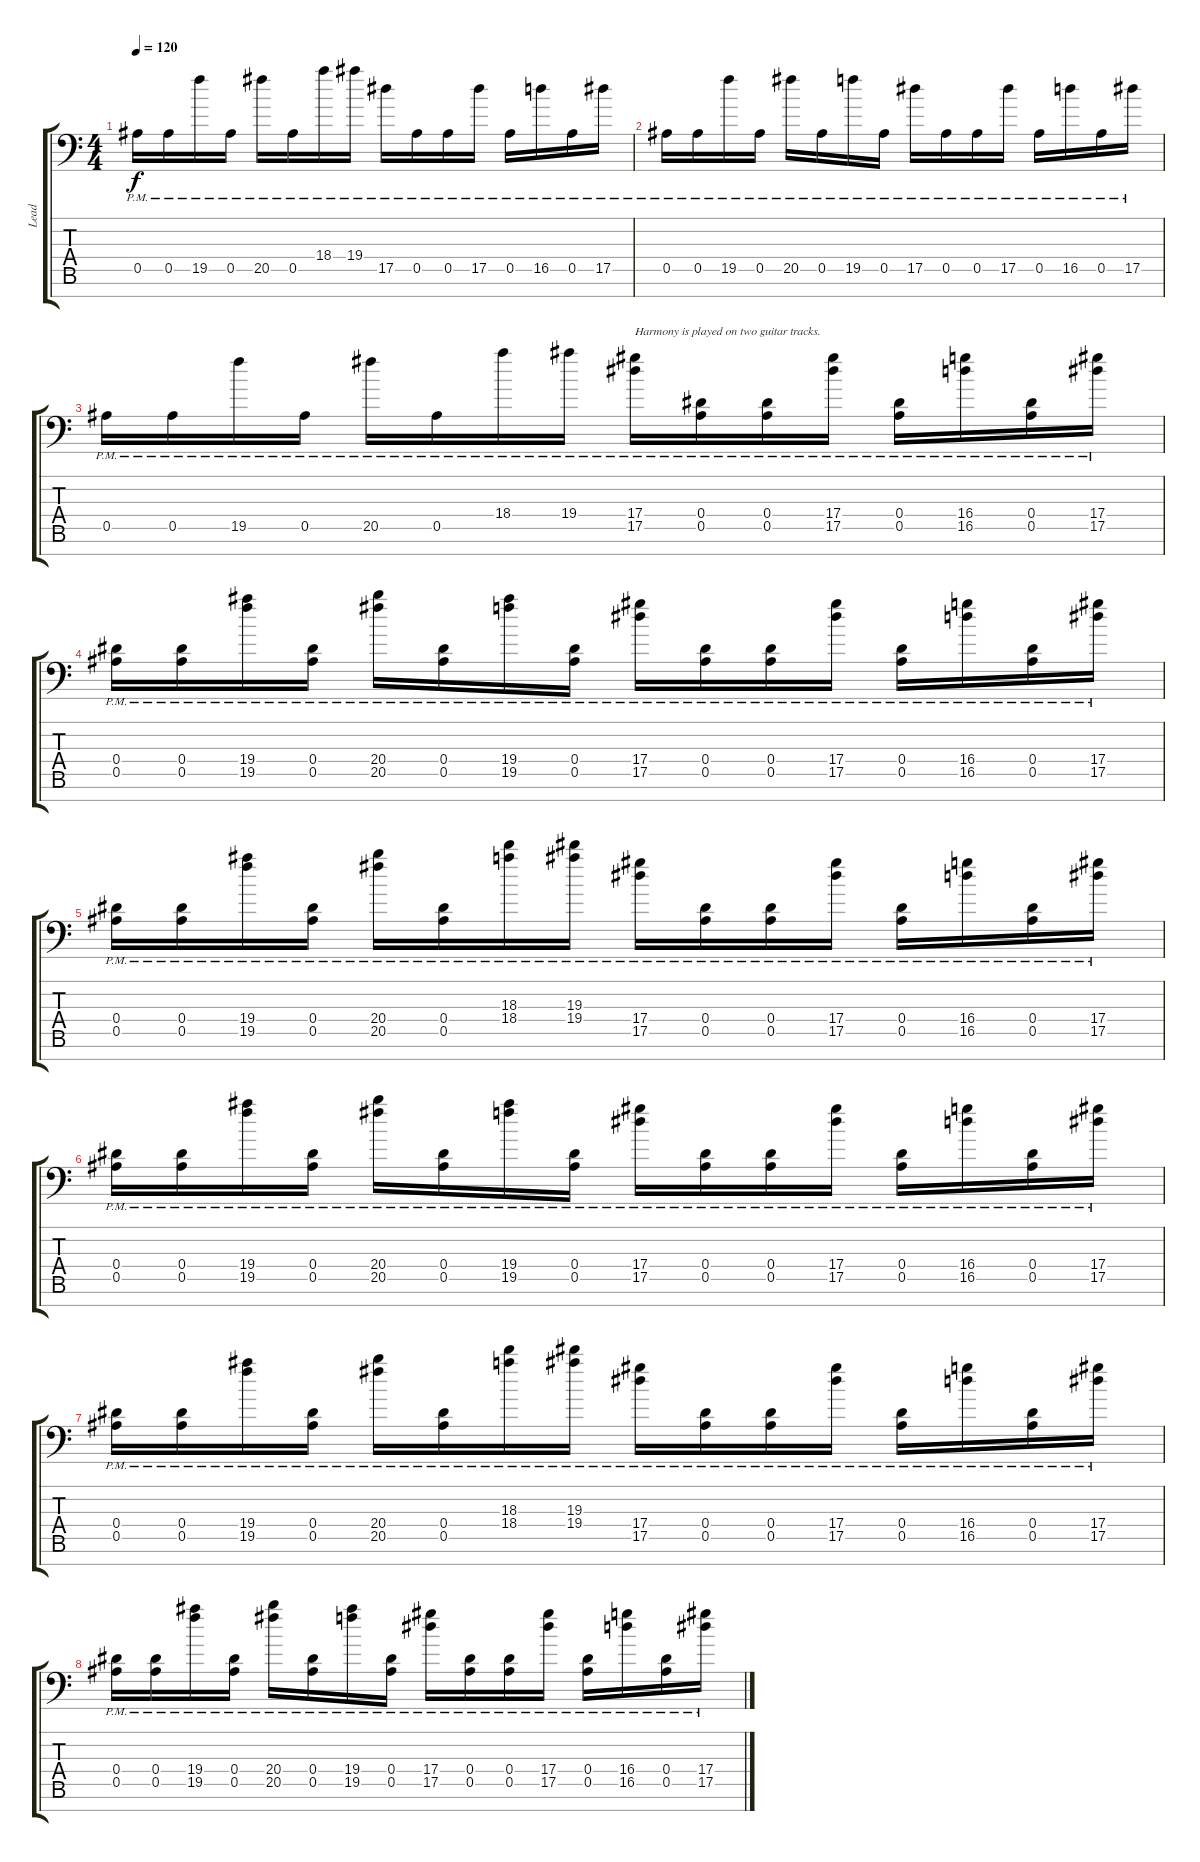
\track ("Lead" "Lead") {instrument overdrivenguitar}
\staff {score tabs}
\tuning (F4 C4 Ab3 Eb3 Bb2 F2 Bb1) {hide}
\ts (4 4)
\tempo 120
\clef f4
\ks c
0.5{pm}.16{dy f} 0.5{pm}.16 19.5{pm}.16 0.5{pm}.16 20.5{pm}.16 0.5{pm}.16 18.4{pm}.16 19.4{pm}.16 17.5{pm}.16 0.5{pm}.16 0.5{pm}.16 17.5{pm}.16 0.5{pm}.16 16.5{pm}.16 0.5{pm}.16 17.5{pm}.16 |
0.5{pm}.16 0.5{pm}.16 19.5{pm}.16 0.5{pm}.16 20.5{pm}.16 0.5{pm}.16 19.5{pm}.16 0.5{pm}.16 17.5{pm}.16 0.5{pm}.16 0.5{pm}.16 17.5{pm}.16 0.5{pm}.16 16.5{pm}.16 0.5{pm}.16 17.5{pm}.16 |
0.5{pm}.16 0.5{pm}.16 19.5{pm}.16 0.5{pm}.16 20.5{pm}.16 0.5{pm}.16 18.4{pm}.16 19.4{pm}.16 (17.4{pm} 17.5{pm}).16{txt "Harmony is played on two guitar tracks."} (0.4{pm} 0.5{pm}).16 (0.4{pm} 0.5{pm}).16 (17.4{pm} 17.5{pm}).16 (0.4{pm} 0.5{pm}).16 (16.4{pm} 16.5{pm}).16 (0.4{pm} 0.5{pm}).16 (17.4{pm} 17.5{pm}).16 |
(0.4{pm} 0.5{pm}).16 (0.4{pm} 0.5{pm}).16 (19.4{pm} 19.5{pm}).16 (0.4{pm} 0.5{pm}).16 (20.4{pm} 20.5{pm}).16 (0.4{pm} 0.5{pm}).16 (19.4{pm} 19.5{pm}).16 (0.4{pm} 0.5{pm}).16 (17.4{pm} 17.5{pm}).16 (0.4{pm} 0.5{pm}).16 (0.4{pm} 0.5{pm}).16 (17.4{pm} 17.5{pm}).16 (0.4{pm} 0.5{pm}).16 (16.4{pm} 16.5{pm}).16 (0.4{pm} 0.5{pm}).16 (17.4{pm} 17.5{pm}).16 |
(0.4{pm} 0.5{pm}).16 (0.4{pm} 0.5{pm}).16 (19.4{pm} 19.5{pm}).16 (0.4{pm} 0.5{pm}).16 (20.4{pm} 20.5{pm}).16 (0.4{pm} 0.5{pm}).16 (18.3{pm} 18.4{pm}).16 (19.3{pm} 19.4{pm}).16 (17.4{pm} 17.5{pm}).16 (0.4{pm} 0.5{pm}).16 (0.4{pm} 0.5{pm}).16 (17.4{pm} 17.5{pm}).16 (0.4{pm} 0.5{pm}).16 (16.4{pm} 16.5{pm}).16 (0.4{pm} 0.5{pm}).16 (17.4{pm} 17.5{pm}).16 |
(0.4{pm} 0.5{pm}).16 (0.4{pm} 0.5{pm}).16 (19.4{pm} 19.5{pm}).16 (0.4{pm} 0.5{pm}).16 (20.4{pm} 20.5{pm}).16 (0.4{pm} 0.5{pm}).16 (19.4{pm} 19.5{pm}).16 (0.4{pm} 0.5{pm}).16 (17.4{pm} 17.5{pm}).16 (0.4{pm} 0.5{pm}).16 (0.4{pm} 0.5{pm}).16 (17.4{pm} 17.5{pm}).16 (0.4{pm} 0.5{pm}).16 (16.4{pm} 16.5{pm}).16 (0.4{pm} 0.5{pm}).16 (17.4{pm} 17.5{pm}).16 |
(0.4{pm} 0.5{pm}).16 (0.4{pm} 0.5{pm}).16 (19.4{pm} 19.5{pm}).16 (0.4{pm} 0.5{pm}).16 (20.4{pm} 20.5{pm}).16 (0.4{pm} 0.5{pm}).16 (18.3{pm} 18.4{pm}).16 (19.3{pm} 19.4{pm}).16 (17.4{pm} 17.5{pm}).16 (0.4{pm} 0.5{pm}).16 (0.4{pm} 0.5{pm}).16 (17.4{pm} 17.5{pm}).16 (0.4{pm} 0.5{pm}).16 (16.4{pm} 16.5{pm}).16 (0.4{pm} 0.5{pm}).16 (17.4{pm} 17.5{pm}).16 |
(0.4{pm} 0.5{pm}).16 (0.4{pm} 0.5{pm}).16 (19.4{pm} 19.5{pm}).16 (0.4{pm} 0.5{pm}).16 (20.4{pm} 20.5{pm}).16 (0.4{pm} 0.5{pm}).16 (19.4{pm} 19.5{pm}).16 (0.4{pm} 0.5{pm}).16 (17.4{pm} 17.5{pm}).16 (0.4{pm} 0.5{pm}).16 (0.4{pm} 0.5{pm}).16 (17.4{pm} 17.5{pm}).16 (0.4{pm} 0.5{pm}).16 (16.4{pm} 16.5{pm}).16 (0.4{pm} 0.5{pm}).16 (17.4{pm} 17.5{pm}).16
